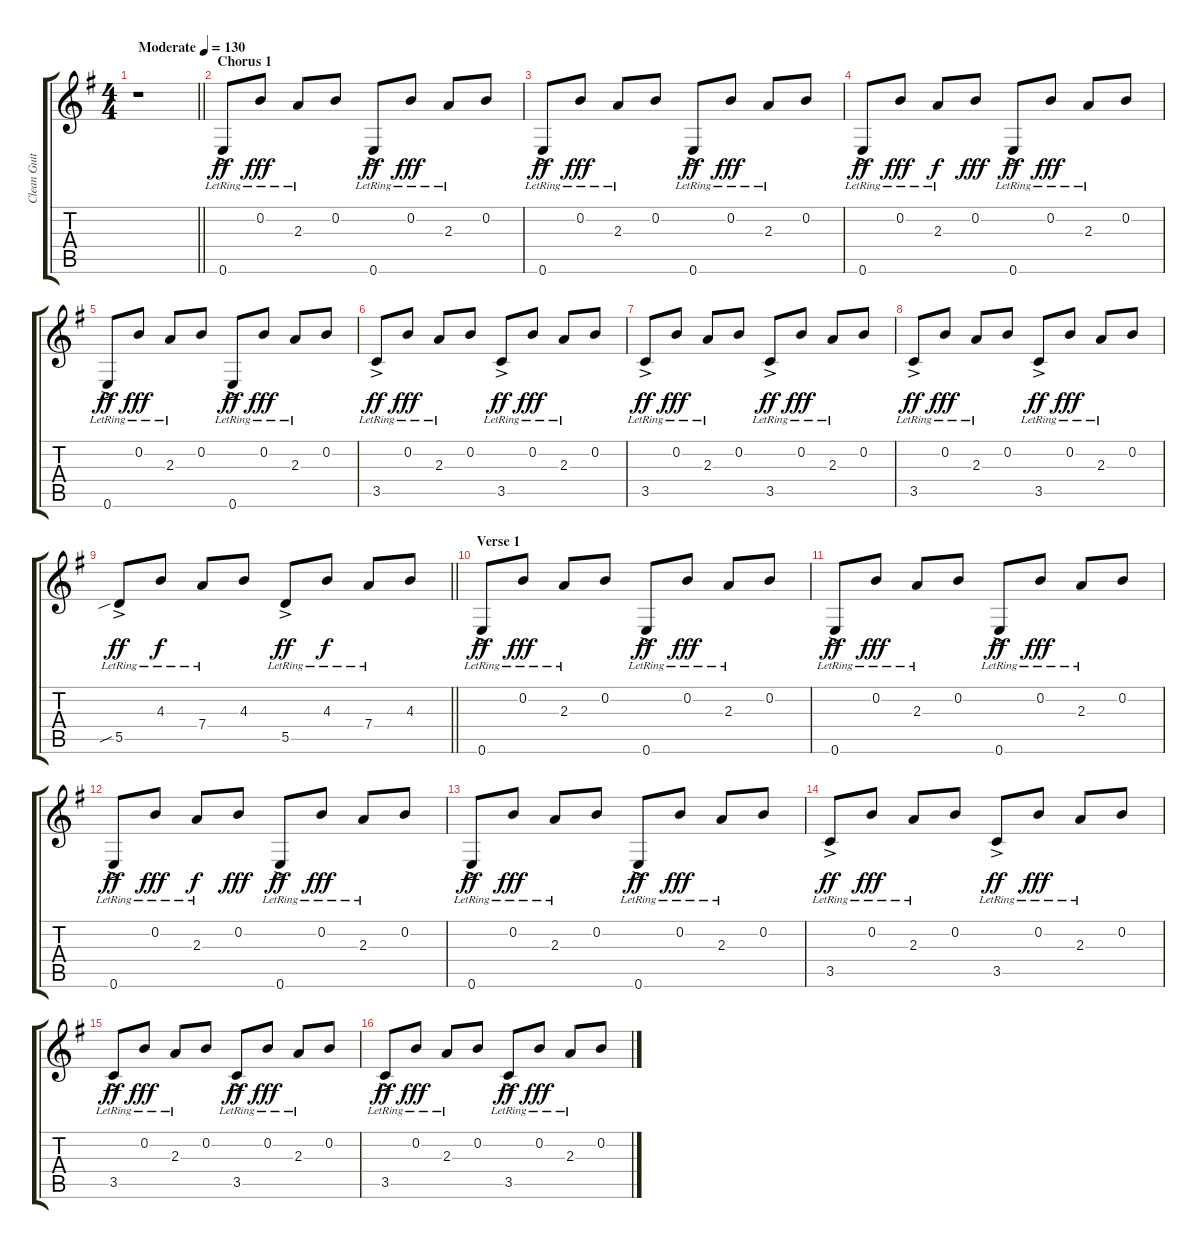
\track ("Clean Guitar 2" "Clean Guit") {instrument acousticguitarnylon}
\staff {score tabs}
\tuning (E4 B3 G3 D3 A2 E2) {hide}
\ts (4 4)
\tempo (130 "Moderate")
\clef g2
\barLineRight lightlight
\ks eminor
r.1{dy ff instrument acousticguitarnylon} |
\section ("" "Chorus 1")
0.6{ac lr}.8 0.2{lr}.8{dy fff} 2.3{lr}.8 0.2.8 0.6{ac lr}.8{dy ff} 0.2{lr}.8{dy fff} 2.3{lr}.8 0.2.8 |
0.6{ac lr}.8{dy ff} 0.2{lr}.8{dy fff} 2.3{lr}.8 0.2.8 0.6{ac lr}.8{dy ff} 0.2{lr}.8{dy fff} 2.3{lr}.8 0.2.8 |
0.6{ac lr}.8{dy ff} 0.2{lr}.8{dy fff} 2.3{lr}.8{dy f} 0.2.8{dy fff} 0.6{ac lr}.8{dy ff} 0.2{lr}.8{dy fff} 2.3{lr}.8 0.2.8 |
0.6{ac lr}.8{dy ff} 0.2{lr}.8{dy fff} 2.3{lr}.8 0.2.8 0.6{ac lr}.8{dy ff} 0.2{lr}.8{dy fff} 2.3{lr}.8 0.2.8 |
3.5{ac lr}.8{dy ff} 0.2{lr}.8{dy fff} 2.3{lr}.8 0.2.8 3.5{ac lr}.8{dy ff} 0.2{lr}.8{dy fff} 2.3{lr}.8 0.2.8 |
3.5{ac lr}.8{dy ff} 0.2{lr}.8{dy fff} 2.3{lr}.8 0.2.8 3.5{ac lr}.8{dy ff} 0.2{lr}.8{dy fff} 2.3{lr}.8 0.2.8 |
3.5{ac lr}.8{dy ff} 0.2{lr}.8{dy fff} 2.3{lr}.8 0.2.8 3.5{ac lr}.8{dy ff} 0.2{lr}.8{dy fff} 2.3{lr}.8 0.2.8 |
\barLineRight lightlight
5.5{sib ac lr}.8{dy ff} 4.3{lr}.8{dy f} 7.4{lr}.8 4.3.8 5.5{ac lr}.8{dy ff} 4.3{lr}.8{dy f} 7.4{lr}.8 4.3.8 |
\section ("" "Verse 1")
0.6{ac lr}.8{dy ff} 0.2{lr}.8{dy fff} 2.3{lr}.8 0.2.8 0.6{ac lr}.8{dy ff} 0.2{lr}.8{dy fff} 2.3{lr}.8 0.2.8 |
0.6{ac lr}.8{dy ff} 0.2{lr}.8{dy fff} 2.3{lr}.8 0.2.8 0.6{ac lr}.8{dy ff} 0.2{lr}.8{dy fff} 2.3{lr}.8 0.2.8 |
0.6{ac lr}.8{dy ff} 0.2{lr}.8{dy fff} 2.3{lr}.8{dy f} 0.2.8{dy fff} 0.6{ac lr}.8{dy ff} 0.2{lr}.8{dy fff} 2.3{lr}.8 0.2.8 |
0.6{ac lr}.8{dy ff} 0.2{lr}.8{dy fff} 2.3{lr}.8 0.2.8 0.6{ac lr}.8{dy ff} 0.2{lr}.8{dy fff} 2.3{lr}.8 0.2.8 |
3.5{ac lr}.8{dy ff} 0.2{lr}.8{dy fff} 2.3{lr}.8 0.2.8 3.5{ac lr}.8{dy ff} 0.2{lr}.8{dy fff} 2.3{lr}.8 0.2.8 |
3.5{ac lr}.8{dy ff} 0.2{lr}.8{dy fff} 2.3{lr}.8 0.2.8 3.5{ac lr}.8{dy ff} 0.2{lr}.8{dy fff} 2.3{lr}.8 0.2.8 |
3.5{ac lr}.8{dy ff} 0.2{lr}.8{dy fff} 2.3{lr}.8 0.2.8 3.5{ac lr}.8{dy ff} 0.2{lr}.8{dy fff} 2.3{lr}.8 0.2.8
